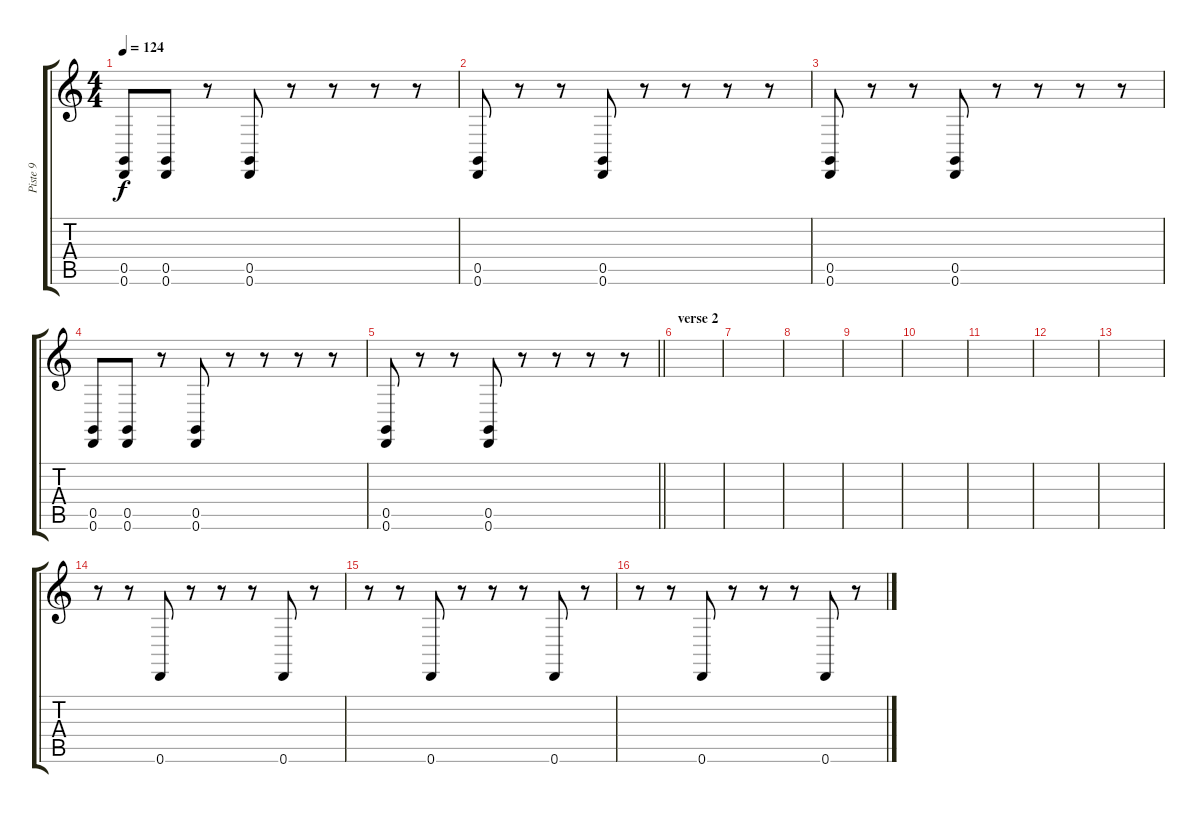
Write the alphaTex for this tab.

\track ("Piste 9" "Piste 9") {instrument synthdrum}
\staff {score tabs}
\tuning (D4 A3 F3 C3 G2 D2) {hide}
\ts (4 4)
\tempo 124
\clef g2
\ks c
(0.5 0.6).8{dy f} (0.5 0.6).8 r.8 (0.5 0.6).8 r.8 r.8 r.8 r.8 |
(0.5 0.6).8 r.8 r.8 (0.5 0.6).8 r.8 r.8 r.8 r.8 |
(0.5 0.6).8 r.8 r.8 (0.5 0.6).8 r.8 r.8 r.8 r.8 |
(0.5 0.6).8 (0.5 0.6).8 r.8 (0.5 0.6).8 r.8 r.8 r.8 r.8 |
\barLineRight lightlight
(0.5 0.6).8 r.8 r.8 (0.5 0.6).8 r.8 r.8 r.8 r.8 |
\section ("" "verse 2")
|
|
|
|
|
|
|
|
r.8 r.8 0.6.8 r.8 r.8 r.8 0.6.8 r.8 |
r.8 r.8 0.6.8 r.8 r.8 r.8 0.6.8 r.8 |
r.8 r.8 0.6.8 r.8 r.8 r.8 0.6.8 r.8
